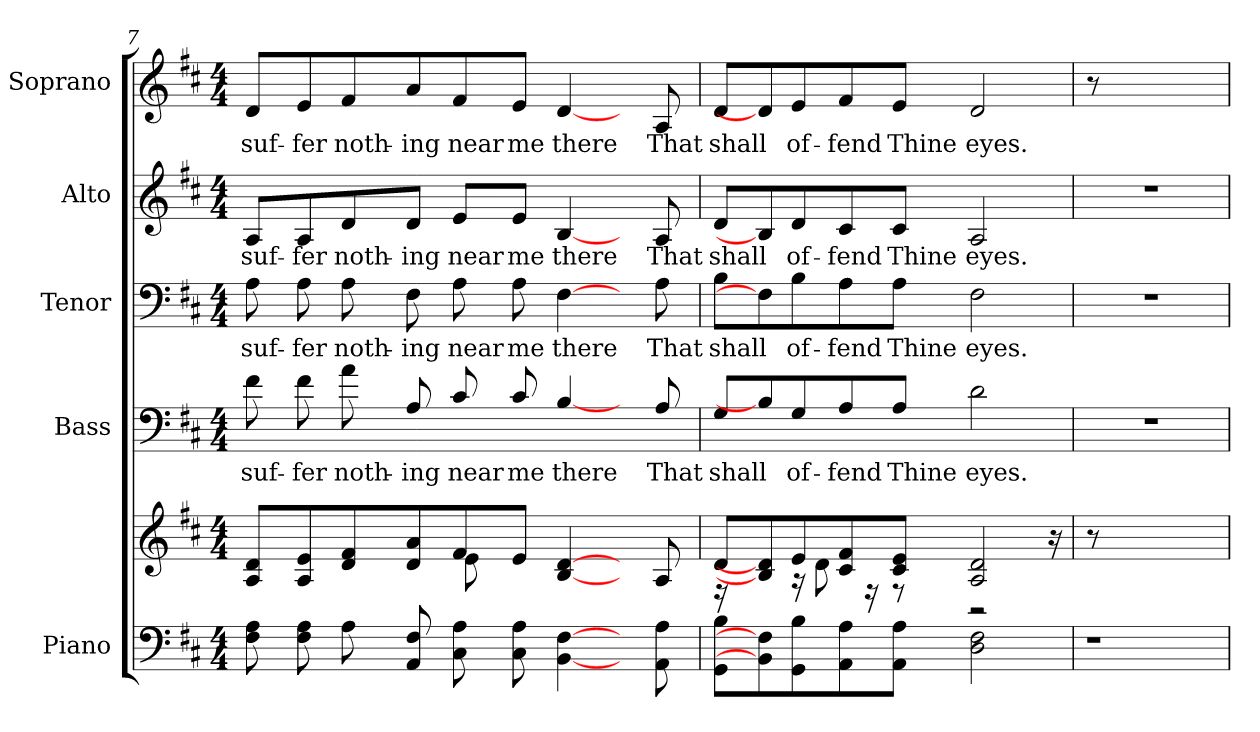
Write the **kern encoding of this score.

**kern	**kern	**kern	**text	**kern	**text	**kern	**text	**kern	**text
*part5	*part5	*part4	*part4	*part3	*part3	*part2	*part2	*part1	*part1
*staff6	*staff5	*staff4	*staff4	*staff3	*staff3	*staff2	*staff2	*staff1	*staff1
*I"Piano	*	*I"Bass	*	*I"Tenor	*	*I"Alto	*	*I"Soprano	*
*I'Pno.	*	*I'B.	*	*I'T.	*	*I'A.	*	*I'S.	*
!!LO:PB:g=z
*clefF4	*clefG2	*clefF4	*	*clefF4	*	*clefG2	*	*clefG2	*
*	*	*ITrd7c12	*	*	*	*	*	*	*
*k[f#c#]	*k[f#c#]	*k[f#c#]	*	*k[f#c#]	*	*k[f#c#]	*	*k[f#c#]	*
*D:	*D:	*D:	*	*D:	*	*D:	*	*D:	*
*M4/4	*M4/4	*M4/4	*	*M4/4	*	*M4/4	*	*M4/4	*
=7	=7	=7	=7	=7	=7	=7	=7	=7	=7
*	*^	*	*	*	*	*	*	*	*
!	!	!	!	!LO:LY:b:color=#000000	!	!	!	!	!	!
!	!	!	!	!	!	!LO:LY:b:color=#000000	!	!	!	!
!	!	!	!	!	!	!	!	!LO:LY:b:color=#000000	!	!
!	!	!	!	!	!	!	!	!	!	!LO:LY:b:color=#000000
8F#i\ 8Ai	8Ai/ 8diL	8ryy	8F#i\	suf-	8Ai\	suf-	8Ai/L	suf-	8di/L	suf-
!	!	!	!	!LO:LY:b:color=#000000	!	!	!	!	!	!
!	!	!	!	!	!	!LO:LY:b:color=#000000	!	!	!	!
!	!	!	!	!	!	!	!	!LO:LY:b:color=#000000	!	!
!	!	!	!	!	!	!	!	!	!	!LO:LY:b:color=#000000
8F#i\ 8Ai	8Ai/ 8ei	16ryy	8F#i\	-fer	8Ai\	-fer	8Ai/	-fer	8ei/	-fer
.	.	4ryy	.	.	.	.	.	.	.	.
!	!	!	!	!LO:LY:b:color=#000000	!	!	!	!	!	!
!	!	!	!	!	!	!LO:LY:b:color=#000000	!	!	!	!
!	!	!	!	!	!	!	!	!LO:LY:b:color=#000000	!	!
!	!	!	!	!	!	!	!	!	!	!LO:LY:b:color=#000000
8Ai\	8di/ 8f#i	.	8Ai\	noth-	8Ai\	noth-	8di/	noth-	8f#i/	noth-
!	!	!	!	!LO:LY:b:color=#000000	!	!	!	!	!	!
!	!	!	!	!	!	!LO:LY:b:color=#000000	!	!	!	!
!	!	!	!	!	!	!	!	!LO:LY:b:color=#000000	!	!
!	!	!	!	!	!	!	!	!	!	!LO:LY:b:color=#000000
8AAi/ 8F#i	8di/ 8ai	.	8AAi/	-ing	8F#i\	-ing	8di/J	-ing	8ai/	-ing
.	.	16ryy	.	.	.	.	.	.	.	.
!	!	!	!	!LO:LY:b:color=#000000	!	!	!	!	!	!
!	!	!	!	!	!	!LO:LY:b:color=#000000	!	!	!	!
!	!	!	!	!	!	!	!	!LO:LY:b:color=#000000	!	!
!	!	!	!	!	!	!	!	!	!	!LO:LY:b:color=#000000
8C#i\ 8Ai	8f#i/	8ei\	8C#i/	near	8Ai\	near	8ei/L	near	8f#i/	near
!	!	!	!	!LO:LY:b:color=#000000	!	!	!	!	!	!
!	!	!	!	!	!	!LO:LY:b:color=#000000	!	!	!	!
!	!	!	!	!	!	!	!	!LO:LY:b:color=#000000	!	!
!	!	!	!	!	!	!	!	!	!	!LO:LY:b:color=#000000
8C#i\ 8Ai	8ei/J	16ryy	8C#i/	me	8Ai\	me	8ei/J	me	8ei/J	me
.	.	4ryy	.	.	.	.	.	.	.	.
!	!	!	!	!LO:LY:b:color=#000000	!	!	!	!	!	!
!	!	!	!	!	!	!LO:LY:b:color=#000000	!	!	!	!
!	!	!	!	!	!	!	!	!LO:LY:b:color=#000000	!	!
!	!	!	!	!	!	!	!	!	!	!LO:LY:b:color=#000000
[4BBi\ [4F#i	[4Bi/ [4di	.	[4BBi/	there	[4F#i\	there	[4Bi/	there	[4di/	there
.	.	16ryy	.	.	.	.	.	.	.	.
8ryy	8ryy	8.ryy	8ryy	.	8ryy	.	8ryy	.	8ryy	.
!	!	!	!	!LO:LY:b:color=#000000	!	!	!	!	!	!
!	!	!	!	!	!	!LO:LY:b:color=#000000	!	!	!	!
!	!	!	!	!	!	!	!	!LO:LY:b:color=#000000	!	!
!	!	!	!	!	!	!	!	!	!	!LO:LY:b:color=#000000
8AAi\ 8Ai	8Ai/	.	8AAi/	That	8Ai\	That	8Ai/	That	8Ai/	That
.	.	16ryy	.	.	.	.	.	.	.	.
=8	=8	=8	=8	=8	=8	=8	=8	=8	=8	=8
!	!	!	!	!LO:LY:b:color=#000000	!	!	!	!	!	!
!	!	!	!	!	!	!LO:LY:b:color=#000000	!	!	!	!
!	!	!	!	!	!	!	!	!LO:LY:b:color=#000000	!	!
!	!	!	!	!	!	!	!	!	!	!LO:LY:b:color=#000000
8GGi\ 8BiL	8di/L	16r	8GGi/L	shall	8Bi\L	shall	8di/L	shall	8di/L	shall
.	.	8.ryy	.	.	.	.	.	.	.	.
8BBi\] 8F#i]	8Bi/] 8di]	.	8BBi/]	.	8F#i\]	.	8Bi/]	.	8di/]	.
!	!	!	!	!LO:LY:b:color=#000000	!	!	!	!	!	!
!	!	!	!	!	!	!LO:LY:b:color=#000000	!	!	!	!
!	!	!	!	!	!	!	!	!LO:LY:b:color=#000000	!	!
!	!	!	!	!	!	!	!	!	!	!LO:LY:b:color=#000000
8GGi\ 8Bi	8ei/	16r	8GGi/	of-	8Bi\	of-	8di/	of-	8ei/	of-
.	.	8di\	.	.	.	.	.	.	.	.
!	!	!	!	!LO:LY:b:color=#000000	!	!	!	!	!	!
!	!	!	!	!	!	!LO:LY:b:color=#000000	!	!	!	!
!	!	!	!	!	!	!	!	!LO:LY:b:color=#000000	!	!
!	!	!	!	!	!	!	!	!	!	!LO:LY:b:color=#000000
8AAi\ 8Ai	8c#i/ 8f#i	.	8AAi/	-fend	8Ai\	-fend	8c#i/	-fend	8f#i/	-fend
.	.	16r	.	.	.	.	.	.	.	.
!	!	!	!	!LO:LY:b:color=#000000	!	!	!	!	!	!
!	!	!	!	!	!	!LO:LY:b:color=#000000	!	!	!	!
!	!	!	!	!	!	!	!	!LO:LY:b:color=#000000	!	!
!	!	!	!	!	!	!	!	!	!	!LO:LY:b:color=#000000
8AAi\ 8AiJ	8c#i/ 8eiJ	8r	8AAi/J	Thine	8Ai\J	Thine	8c#i/J	Thine	8ei/J	Thine
!	!	!	!	!LO:LY:b:color=#000000	!	!	!	!	!	!
!	!	!	!	!	!	!LO:LY:b:color=#000000	!	!	!	!
!	!	!	!	!	!	!	!	!LO:LY:b:color=#000000	!	!
!	!	!	!	!	!	!	!	!	!	!LO:LY:b:color=#000000
2Di\ 2F#i	2Ai/ 2di	2r	2Di\	eyes.	2F#i\	eyes.	2Ai/	eyes.	2di/	eyes.
16ryy	16ryy	16r	16ryy	.	16ryy	.	16ryy	.	16ryy	.
!!LO:LB:g=z
=9	=9	=9	=9	=9	=9	=9	=9	=9	=9	=9
!LO:N:vis=1	!LO:N:vis=1	!	!LO:N:vis=1	!	!LO:N:vis=1	!	!LO:N:vis=1	!	!	!
*	*v	*v	*	*	*	*	*	*	*	*
8r	8r	1r	.	1r	.	1r	.	8r	.
2..ryy	2..ryy	.	.	.	.	.	.	2..ryy	.
=	=	=	=	=	=	=	=	=	=
*-	*-	*-	*-	*-	*-	*-	*-	*-	*-
